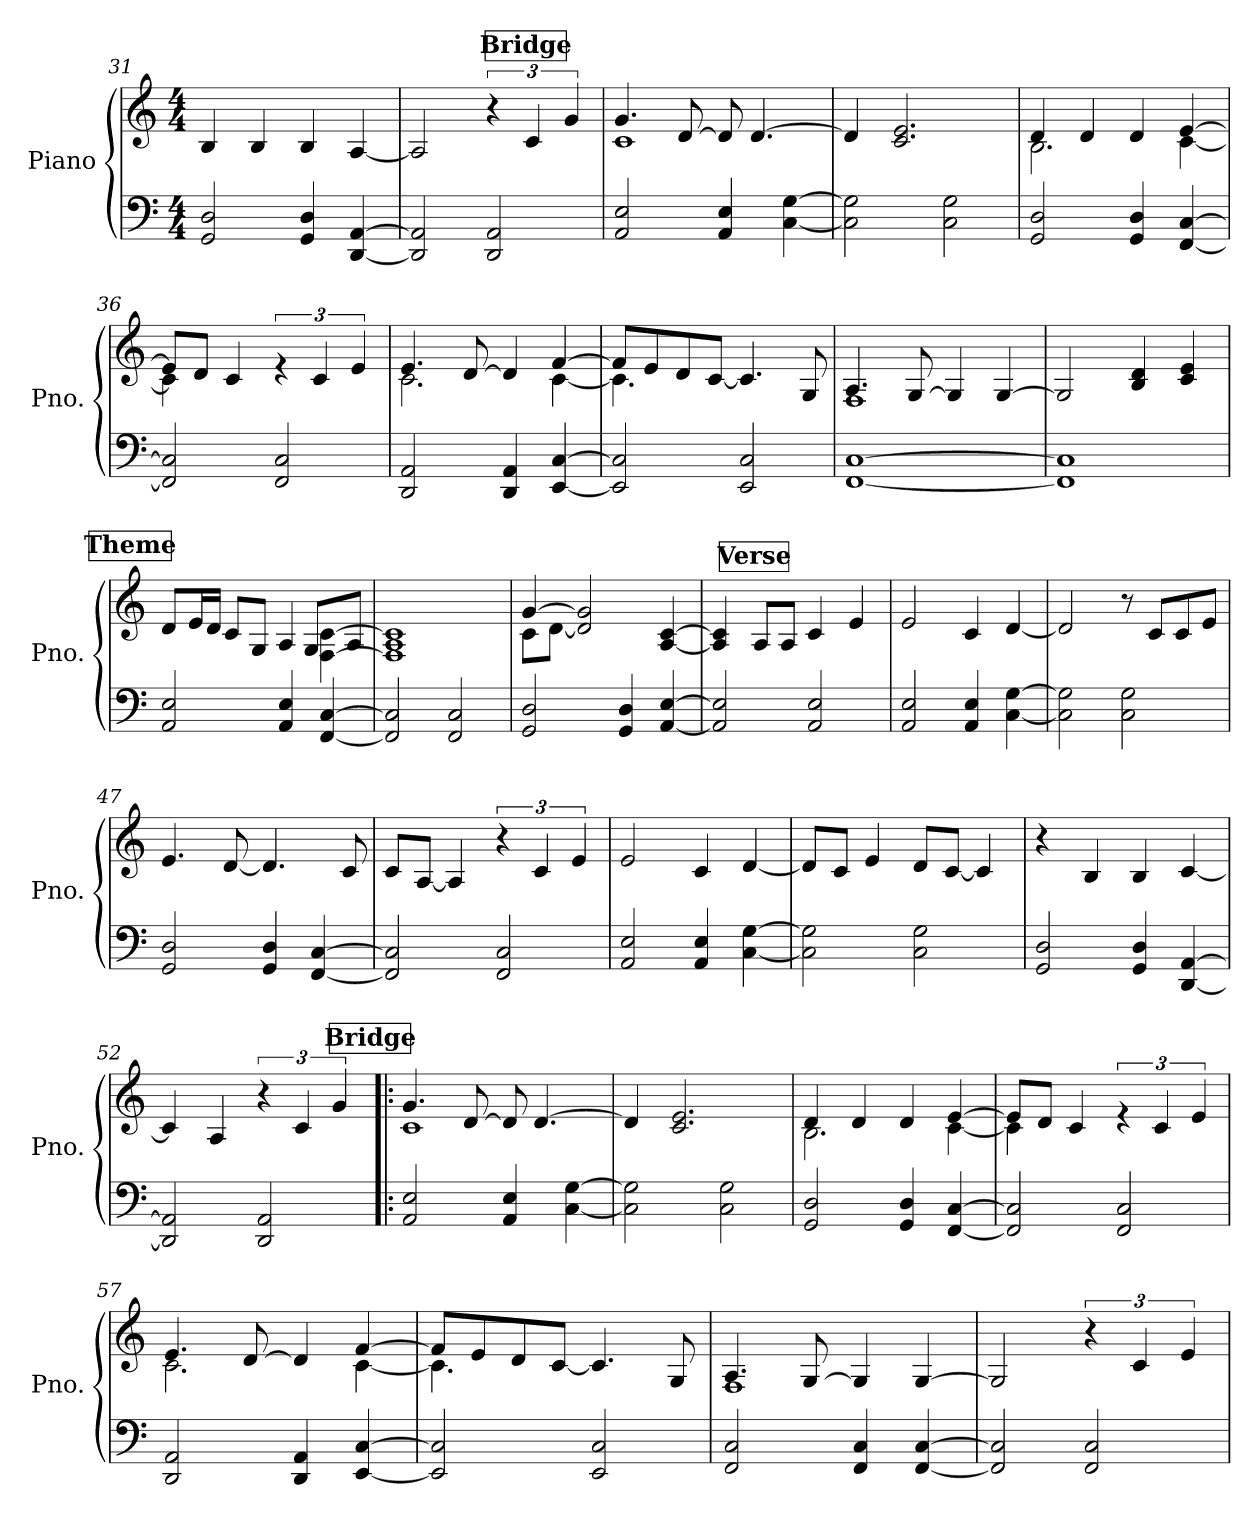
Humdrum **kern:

**kern	**kern
*part1	*part1
*staff2	*staff1
*I"Piano	*
*I'Pno.	*
!!LO:PB:g=z
*clefF4	*clefG2
*k[]	*k[]
*M4/4	*M4/4
=31	=31
2GG/ 2D/	4B/
.	4B/
4GG/ 4D/	4B/
[4DD/ [4AA/	[4A/
!!LO:REH:place=s1:a:B:fs=14:t=Bridge:qo=2.6666666666666665
=32	=32
2DD/] 2AA/]	2A/]
2DD/ 2AA/	6r
.	6c/
.	6g/
=33	=33
*	*^
2AA/ 2E/	4.g/	1c
.	[8d/	.
4AA/ 4E/	8d/]	.
.	[4.d/	.
[4C\ [4G\	.	.
*	*v	*v
=34	=34
2C\] 2G\]	4d/]
.	2.c/ 2.e/
2C\ 2G\	.
=35	=35
*	*^
2GG/ 2D/	4d/	2.B\
.	4d/	.
4GG/ 4D/	4d/	.
[4FF/ [4C/	[4e/	[4c\
=36	=36	=36
2FF/] 2C/]	8e/L]	4c\]
.	8d/J	.
.	4c/	2.ryy
2FF/ 2C/	6re	.
.	6c/	.
.	6e/	.
=37	=37	=37
2DD/ 2AA/	4.e/	2.c\
.	[8d/	.
4DD/ 4AA/	4d/]	.
[4EE/ [4C/	[4f/	[4c\
!!LO:LB:g=z	!!
=38	=38	=38
2EE/] 2C/]	8f/L]	4.c\]
.	8e/	.
.	8d/	.
.	[8c/J	2ryy
2EE/ 2C/	4.c/]	.
.	8G/	8ryy
=39	=39	=39
[1FF [1C	4.A/	1F
.	[8G/	.
.	4G/]	.
.	[4G/	.
*	*v	*v
=40	=40
1FF] 1C]	2G/]
.	4B/ 4d/
.	4c/ 4e/
!!LO:REH:place=s1:a:B:fs=14:t=Theme
=41	=41
*	*^
2AA/ 2E/	8d/L	2.ryy
.	16e/L	.
.	16d/JJ	.
.	8c/L	.
.	8G/J	.
4AA/ 4E/	4A/	.
[4FF/ [4C/	[4F\ [4c\	8G/L
.	.	8A/J
*	*v	*v
=42	=42
2FF/] 2C/]	1F] 1A 1c]
2FF/ 2C/	.
=43	=43
*	*^
2GG/ 2D/	[4g/	8c\L
.	.	[8d\J
.	2d/] 2g/]	2.ryy
4GG/ 4D/	.	.
[4AA/ [4E/	[4A/ [4c/	.
*	*v	*v
!!LO:LB:g=z
!!LO:REH:place=s1:a:B:fs=14:t=Verse:qo=1
=44	=44
2AA/] 2E/]	4A/] 4c/]
.	8A/L
.	8A/J
2AA/ 2E/	4c/
.	4e/
=45	=45
2AA/ 2E/	2e/
4AA/ 4E/	4c/
[4C\ [4G\	[4d/
=46	=46
2C\] 2G\]	2d/]
2C\ 2G\	8r
.	8c/L
.	8c/
.	8e/J
=47	=47
2GG/ 2D/	4.e/
.	[8d/
4GG/ 4D/	4.d/]
[4FF/ [4C/	.
.	8c/
=48	=48
2FF/] 2C/]	8c/L
.	[8A/J
.	4A/]
2FF/ 2C/	6r
.	6c/
.	6e/
=49	=49
2AA/ 2E/	2e/
4AA/ 4E/	4c/
[4C\ [4G\	[4d/
=50	=50
2C\] 2G\]	8d/L]
.	8c/J
.	4e/
2C\ 2G\	8d/L
.	[8c/J
.	4c/]
!!LO:LB:g=z
=51	=51
2GG/ 2D/	4r
.	4B/
4GG/ 4D/	4B/
[4DD/ [4AA/	[4c/
=52	=52
2DD/] 2AA/]	4c/]
.	4A/
2DD/ 2AA/	6r
.	6c/
.	6g/
!!LO:REH:place=s1:a:B:fs=14:t=Bridge
=53!|:	=53!|:
*	*^
2AA/ 2E/	4.g/	1c
.	[8d/	.
4AA/ 4E/	8d/]	.
.	[4.d/	.
[4C\ [4G\	.	.
*	*v	*v
=54	=54
2C\] 2G\]	4d/]
.	2.c/ 2.e/
2C\ 2G\	.
=55	=55
*	*^
2GG/ 2D/	4d/	2.B\
.	4d/	.
4GG/ 4D/	4d/	.
[4FF/ [4C/	[4e/	[4c\
=56	=56	=56
2FF/] 2C/]	8e/L]	4c\]
.	8d/J	.
.	4c/	2.ryy
2FF/ 2C/	6re	.
.	6c/	.
.	6e/	.
=57	=57	=57
2DD/ 2AA/	4.e/	2.c\
.	[8d/	.
4DD/ 4AA/	4d/]	.
[4EE/ [4C/	[4f/	[4c\
!!LO:LB:g=z	!!
=58	=58	=58
2EE/] 2C/]	8f/L]	4.c\]
.	8e/	.
.	8d/	.
.	[8c/J	2ryy
2EE/ 2C/	4.c/]	.
.	8G/	8ryy
=59	=59	=59
2FF/ 2C/	4.A/	1F
.	[8G/	.
4FF/ 4C/	4G/]	.
[4FF/ [4C/	[4G/	.
*	*v	*v
=60	=60
2FF/] 2C/]	2G/]
2FF/ 2C/	6r
.	6c/
.	6e/
=	=
*-	*-
